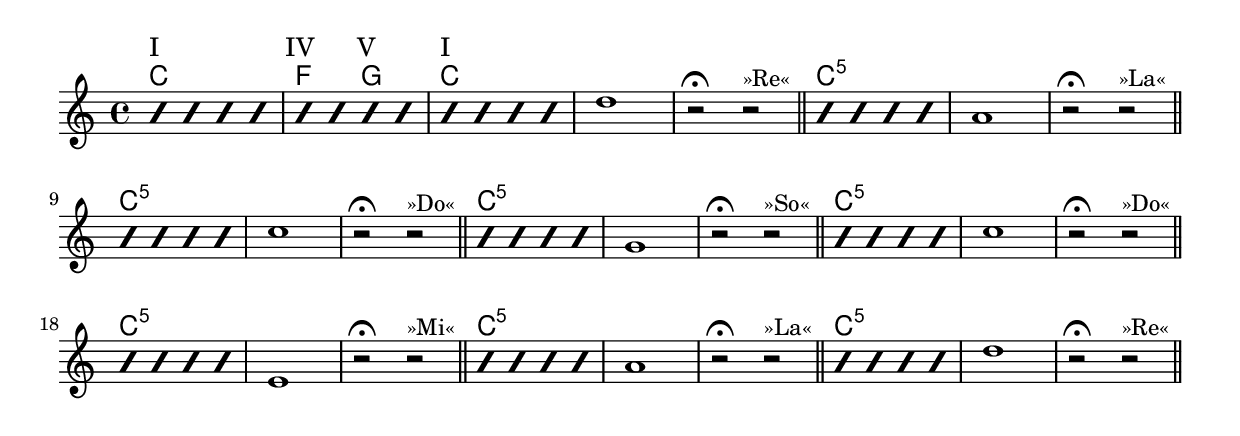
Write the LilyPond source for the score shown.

\version "2.18.2"
rs = {
  \once \override Rest.stencil = #ly:percent-repeat-item-interface::beat-slash
  \once \override Rest.thickness = #0.48
  \once \override Rest.slope = #1.7
  r4
}
% Function to print a specified number of slashes
comp = #(define-music-function (parser location count) (integer?)
  #{
    \override Rest.stencil = #ly:percent-repeat-item-interface::beat-slash
    \override Rest.thickness = #0.48
    \override Rest.slope = #1.7
    \repeat unfold $count { r4 }
    \revert Rest.stencil
  #}
)

\paper {
indent = 0\cm
}

\score {
  <<
    \new ChordNames = "chords" {
      \set chordChanges = ##t
      \chordmode { c1 f2 g2 c1 c\breve
                   \repeat unfold 7 {\powerChords c\breve:1.5 \set chordChanges = ##t c1:1.5 \set chordChanges = ##f }
      }
    }
    \new Lyrics \lyrics \with { alignAboveContext = "chords" }  {
      I1 IV2 V I1
    }
    \new Staff = "staff" {
      \new Voice = "melody" {
        \relative c''{ \comp #12 d1 r2\fermata r2^\markup{»Re«} \bar "||"
                       \comp #4 a1 r2\fermata r2^\markup{»La«} \bar "||" \break
                       \comp #4 c1 r2\fermata r2^\markup{»Do«} \bar "||"
                       \comp #4 g1 r2\fermata r2^\markup{»So«} \bar "||"
                       \comp #4 c1 r2\fermata r2^\markup{»Do«} \bar "||"\break
                       \comp #4 e,1 r2\fermata r2^\markup{»Mi«} \bar "||"
                       \comp #4 a1 r2\fermata r2^\markup{»La«} \bar "||"
                       \comp #4 d1 r2\fermata r2^\markup{»Re«} \bar "||"
        }
       
      }
    }
  >>
}